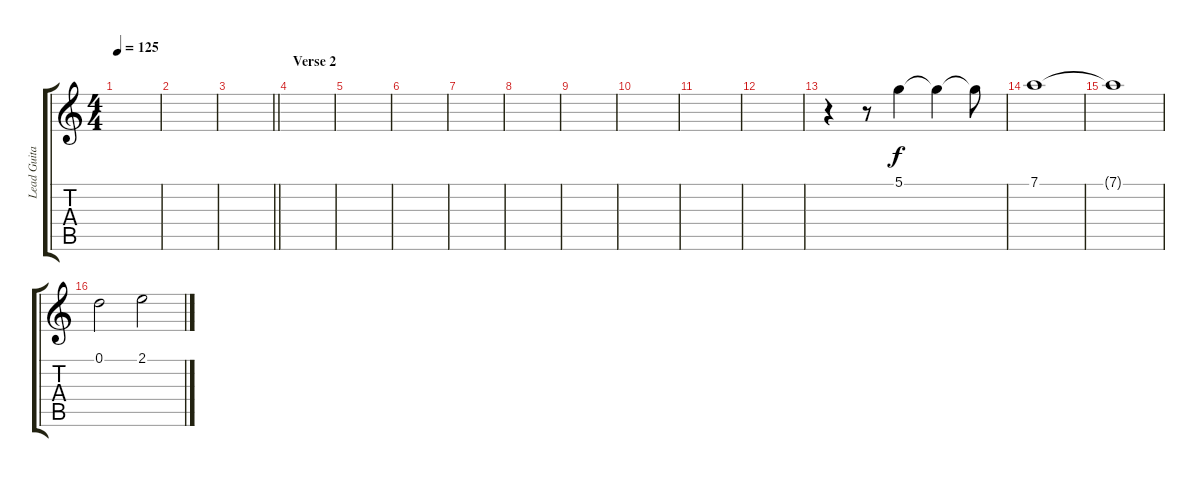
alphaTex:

\track ("Lead Guitar/Keyboard 2" "Lead Guita") {instrument distortionguitar}
\staff {score tabs}
\tuning (D4 A3 F3 C3 G2 D2) {hide}
\ts (4 4)
\tempo 125
\clef g2
\ks c
|
|
\barLineRight lightlight
|
\section ("" "Verse 2")
|
|
|
|
|
|
|
|
|
r.4{instrument pad2warm} r.8 5.1.4 5.1{t}.4 5.1{t}.8 |
7.1.1 |
7.1{t}.1 |
0.1.2 2.1.2
